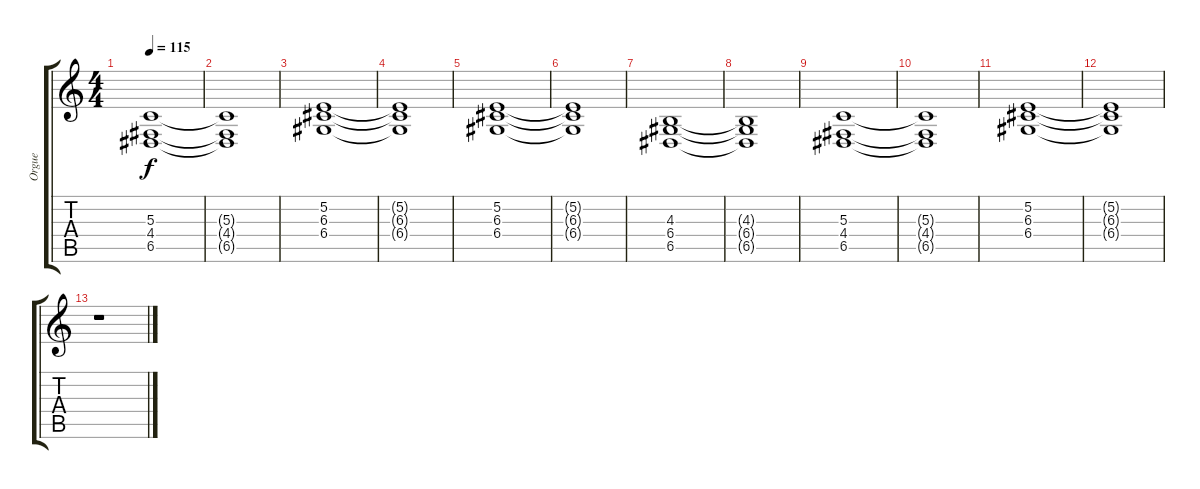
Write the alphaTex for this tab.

\track ("Orgue" "Orgue") {instrument churchorgan}
\staff {score tabs}
\tuning (E4 B3 G3 D3 A2 E2) {hide}
\ts (4 4)
\tempo 115
\clef g2
\ks c
(5.3 4.4 6.5).1{dy f} |
(5.3{t} 4.4{t} 6.5{t}).1 |
(5.2 6.3 6.4).1 |
(5.2{t} 6.3{t} 6.4{t}).1 |
(5.2 6.3 6.4).1 |
(5.2{t} 6.3{t} 6.4{t}).1 |
(4.3 6.4 6.5).1 |
(4.3{t} 6.4{t} 6.5{t}).1 |
(5.3 4.4 6.5).1 |
(5.3{t} 4.4{t} 6.5{t}).1 |
(5.2 6.3 6.4).1 |
(5.2{t} 6.3{t} 6.4{t}).1 |
r.1
